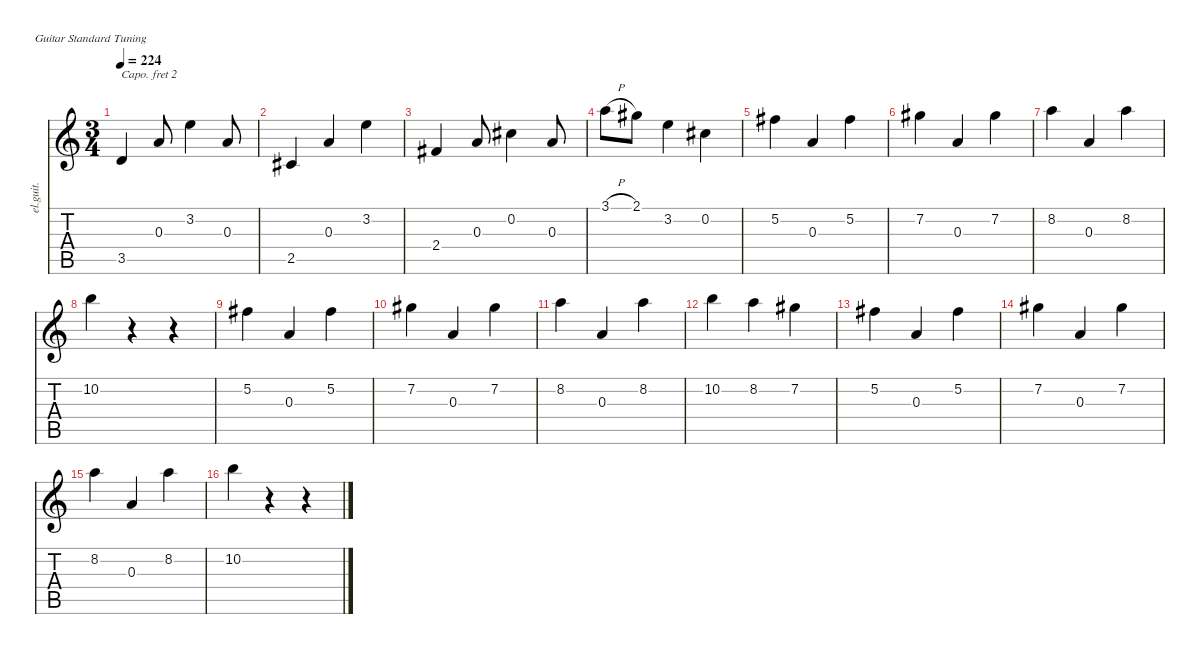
\defaultSystemsLayout 4
\hideDynamics
\bracketExtendMode nobrackets
\track ("Clean Guitar" "el.guit.") {instrument electricguitarclean}
\staff {score tabs}
\capo 2
\tuning (E4 B3 G3 D3 A2 E2)
\ts (3 4)
\tempo 224
\clef g2
\ks c
3.5.4{dy mf} 0.3.8 3.2.4 0.3.8 |
2.5{acc #}.4 0.3.4 3.2.4 |
2.4{acc #}.4 0.3.8 0.2{acc #}.4 0.3.8 |
3.1{h}.8 2.1{acc #}.8 3.2.4 0.2{acc #}.4 |
5.2{acc #}.4 0.3.4 5.2{acc #}.4 |
7.2{acc #}.4 0.3.4 7.2{acc #}.4 |
8.2.4 0.3.4 8.2.4 |
10.2.4 r.4 r.4 |
5.2{acc #}.4 0.3.4 5.2{acc #}.4 |
7.2{acc #}.4 0.3.4 7.2{acc #}.4 |
8.2.4 0.3.4 8.2.4 |
10.2.4 8.2.4 7.2{acc #}.4 |
5.2{acc #}.4 0.3.4 5.2{acc #}.4 |
7.2{acc #}.4 0.3.4 7.2{acc #}.4 |
8.2.4 0.3.4 8.2.4 |
10.2.4 r.4 r.4
